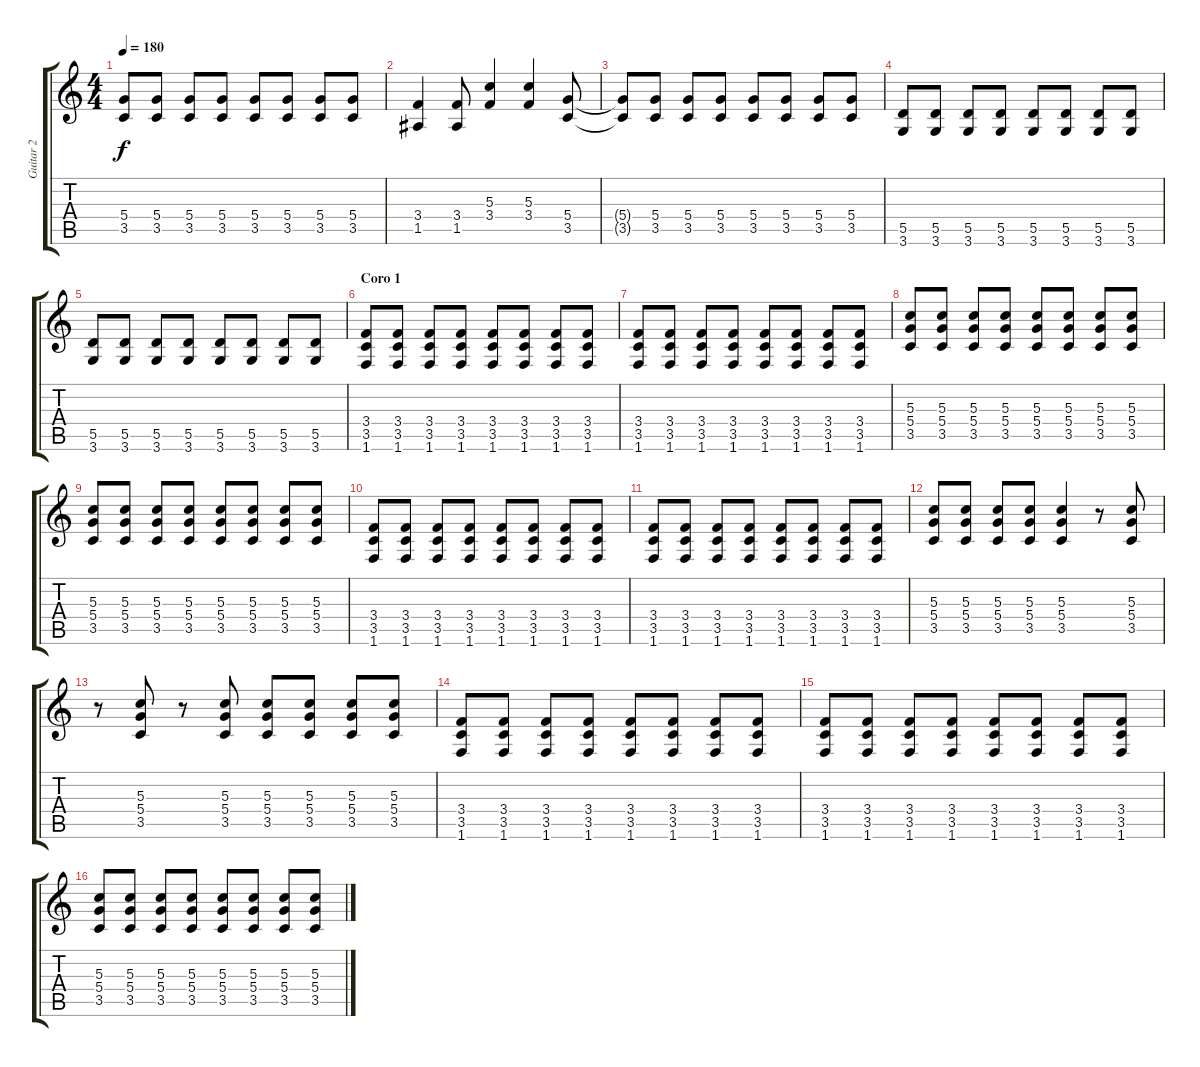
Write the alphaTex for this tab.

\track ("Guitar 2" "Guitar 2") {instrument distortionguitar}
\staff {score tabs}
\tuning (E4 B3 G3 D3 A2 E2) {hide}
\ts (4 4)
\tempo 180
\clef g2
\ks c
(5.4{t} 3.5{t}).8{dy f} (5.4 3.5).8 (5.4 3.5).8 (5.4 3.5).8 (5.4 3.5).8 (5.4 3.5).8 (5.4 3.5).8 (5.4 3.5).8 |
(3.4 1.5).4 (3.4 1.5).8 (5.3 3.4).4 (5.3 3.4).4 (5.4 3.5).8 |
(5.4{t} 3.5{t}).8 (5.4 3.5).8 (5.4 3.5).8 (5.4 3.5).8 (5.4 3.5).8 (5.4 3.5).8 (5.4 3.5).8 (5.4 3.5).8 |
(5.5 3.6).8 (5.5 3.6).8 (5.5 3.6).8 (5.5 3.6).8 (5.5 3.6).8 (5.5 3.6).8 (5.5 3.6).8 (5.5 3.6).8 |
(5.5 3.6).8 (5.5 3.6).8 (5.5 3.6).8 (5.5 3.6).8 (5.5 3.6).8 (5.5 3.6).8 (5.5 3.6).8 (5.5 3.6).8 |
\section ("" "Coro 1")
(3.4 3.5 1.6).8 (3.4 3.5 1.6).8 (3.4 3.5 1.6).8 (3.4 3.5 1.6).8 (3.4 3.5 1.6).8 (3.4 3.5 1.6).8 (3.4 3.5 1.6).8 (3.4 3.5 1.6).8 |
(3.4 3.5 1.6).8 (3.4 3.5 1.6).8 (3.4 3.5 1.6).8 (3.4 3.5 1.6).8 (3.4 3.5 1.6).8 (3.4 3.5 1.6).8 (3.4 3.5 1.6).8 (3.4 3.5 1.6).8 |
(5.3 5.4 3.5).8 (5.3 5.4 3.5).8 (5.3 5.4 3.5).8 (5.3 5.4 3.5).8 (5.3 5.4 3.5).8 (5.3 5.4 3.5).8 (5.3 5.4 3.5).8 (5.3 5.4 3.5).8 |
(5.3 5.4 3.5).8 (5.3 5.4 3.5).8 (5.3 5.4 3.5).8 (5.3 5.4 3.5).8 (5.3 5.4 3.5).8 (5.3 5.4 3.5).8 (5.3 5.4 3.5).8 (5.3 5.4 3.5).8 |
(3.4 3.5 1.6).8 (3.4 3.5 1.6).8 (3.4 3.5 1.6).8 (3.4 3.5 1.6).8 (3.4 3.5 1.6).8 (3.4 3.5 1.6).8 (3.4 3.5 1.6).8 (3.4 3.5 1.6).8 |
(3.4 3.5 1.6).8 (3.4 3.5 1.6).8 (3.4 3.5 1.6).8 (3.4 3.5 1.6).8 (3.4 3.5 1.6).8 (3.4 3.5 1.6).8 (3.4 3.5 1.6).8 (3.4 3.5 1.6).8 |
(5.3 5.4 3.5).8 (5.3 5.4 3.5).8 (5.3 5.4 3.5).8 (5.3 5.4 3.5).8 (5.3 5.4 3.5).4 r.8 (5.3 5.4 3.5).8 |
r.8 (5.3 5.4 3.5).8 r.8 (5.3 5.4 3.5).8 (5.3 5.4 3.5).8 (5.3 5.4 3.5).8 (5.3 5.4 3.5).8 (5.3 5.4 3.5).8 |
(3.4 3.5 1.6).8 (3.4 3.5 1.6).8 (3.4 3.5 1.6).8 (3.4 3.5 1.6).8 (3.4 3.5 1.6).8 (3.4 3.5 1.6).8 (3.4 3.5 1.6).8 (3.4 3.5 1.6).8 |
(3.4 3.5 1.6).8 (3.4 3.5 1.6).8 (3.4 3.5 1.6).8 (3.4 3.5 1.6).8 (3.4 3.5 1.6).8 (3.4 3.5 1.6).8 (3.4 3.5 1.6).8 (3.4 3.5 1.6).8 |
(5.3 5.4 3.5).8 (5.3 5.4 3.5).8 (5.3 5.4 3.5).8 (5.3 5.4 3.5).8 (5.3 5.4 3.5).8 (5.3 5.4 3.5).8 (5.3 5.4 3.5).8 (5.3 5.4 3.5).8
